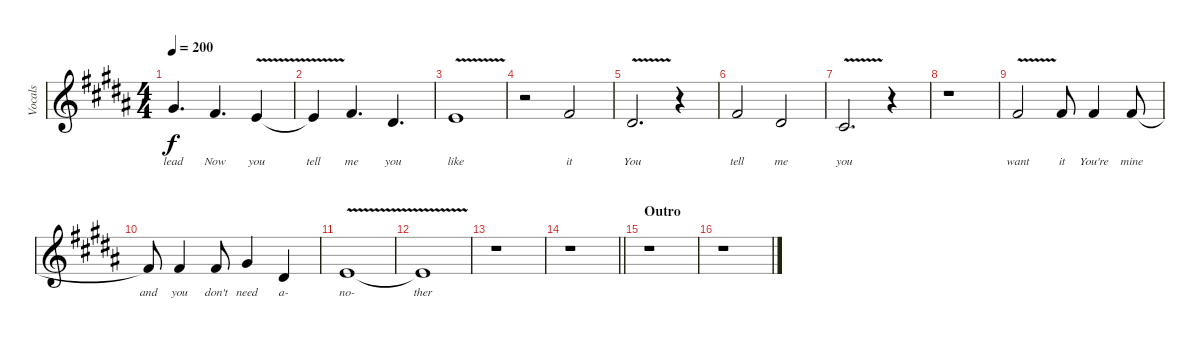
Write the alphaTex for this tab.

\track ("Vocals" "Vocals") {instrument lead6voice}
\staff {score}
\tuning (Eb4 Bb3 Gb3 Db3 Ab2 Db2) {hide}
\ts (4 4)
\tempo 200
\clef g2
\ks b
5.1.4{d lyrics (0 "lead") lyrics (1 "") lyrics (2 "") lyrics (3 "") lyrics (4 "") dy f} 6.2{be (custom 0 4 25 4 35 0 60 0)}.4{d lyrics (0 "Now") lyrics (1 "") lyrics (2 "") lyrics (3 "") lyrics (4 "")} 6.2{v}.4{lyrics (0 "you") lyrics (1 "") lyrics (2 "") lyrics (3 "") lyrics (4 "")} |
6.2{t}.4{lyrics (0 "tell") lyrics (1 "") lyrics (2 "") lyrics (3 "") lyrics (4 "")} 8.2.4{d lyrics (0 "me") lyrics (1 "") lyrics (2 "") lyrics (3 "") lyrics (4 "")} 5.2.4{d lyrics (0 "you") lyrics (1 "") lyrics (2 "") lyrics (3 "") lyrics (4 "")} |
6.2{v}.1{lyrics (0 "like") lyrics (1 "") lyrics (2 "") lyrics (3 "") lyrics (4 "")} |
r.2 8.2.2{lyrics (0 "it") lyrics (1 "") lyrics (2 "") lyrics (3 "") lyrics (4 "")} |
5.2{v}.2{d lyrics (0 "You") lyrics (1 "") lyrics (2 "") lyrics (3 "") lyrics (4 "")} r.4 |
8.2.2{lyrics (0 "tell") lyrics (1 "") lyrics (2 "") lyrics (3 "") lyrics (4 "")} 7.3{be (custom 0 4 25 4 35 0 60 0)}.2{lyrics (0 "me") lyrics (1 "") lyrics (2 "") lyrics (3 "") lyrics (4 "")} |
7.3{v}.2{d lyrics (0 "you") lyrics (1 "") lyrics (2 "") lyrics (3 "") lyrics (4 "")} r.4 |
r.1 |
8.2{v}.2{lyrics (0 "want") lyrics (1 "") lyrics (2 "") lyrics (3 "") lyrics (4 "")} 8.2.8{lyrics (0 "it") lyrics (1 "") lyrics (2 "") lyrics (3 "") lyrics (4 "")} 8.2.4{lyrics (0 "You're") lyrics (1 "") lyrics (2 "") lyrics (3 "") lyrics (4 "")} 8.2.8{lyrics (0 "mine") lyrics (1 "") lyrics (2 "") lyrics (3 "") lyrics (4 "")} |
8.2{t}.8{lyrics (0 "and") lyrics (1 "") lyrics (2 "") lyrics (3 "") lyrics (4 "")} 8.2.4{lyrics (0 "you") lyrics (1 "") lyrics (2 "") lyrics (3 "") lyrics (4 "")} 8.2.8{lyrics (0 "don't") lyrics (1 "") lyrics (2 "") lyrics (3 "") lyrics (4 "")} 5.1.4{lyrics (0 "need") lyrics (1 "") lyrics (2 "") lyrics (3 "") lyrics (4 "")} 5.2.4{lyrics (0 "a-") lyrics (1 "") lyrics (2 "") lyrics (3 "") lyrics (4 "")} |
6.2{v}.1{lyrics (0 "no-") lyrics (1 "") lyrics (2 "") lyrics (3 "") lyrics (4 "")} |
6.2{t}.1{lyrics (0 "ther") lyrics (1 "") lyrics (2 "") lyrics (3 "") lyrics (4 "")} |
r.1 |
\barLineRight lightlight
r.1 |
\section ("" "Outro")
r.1 |
r.1
